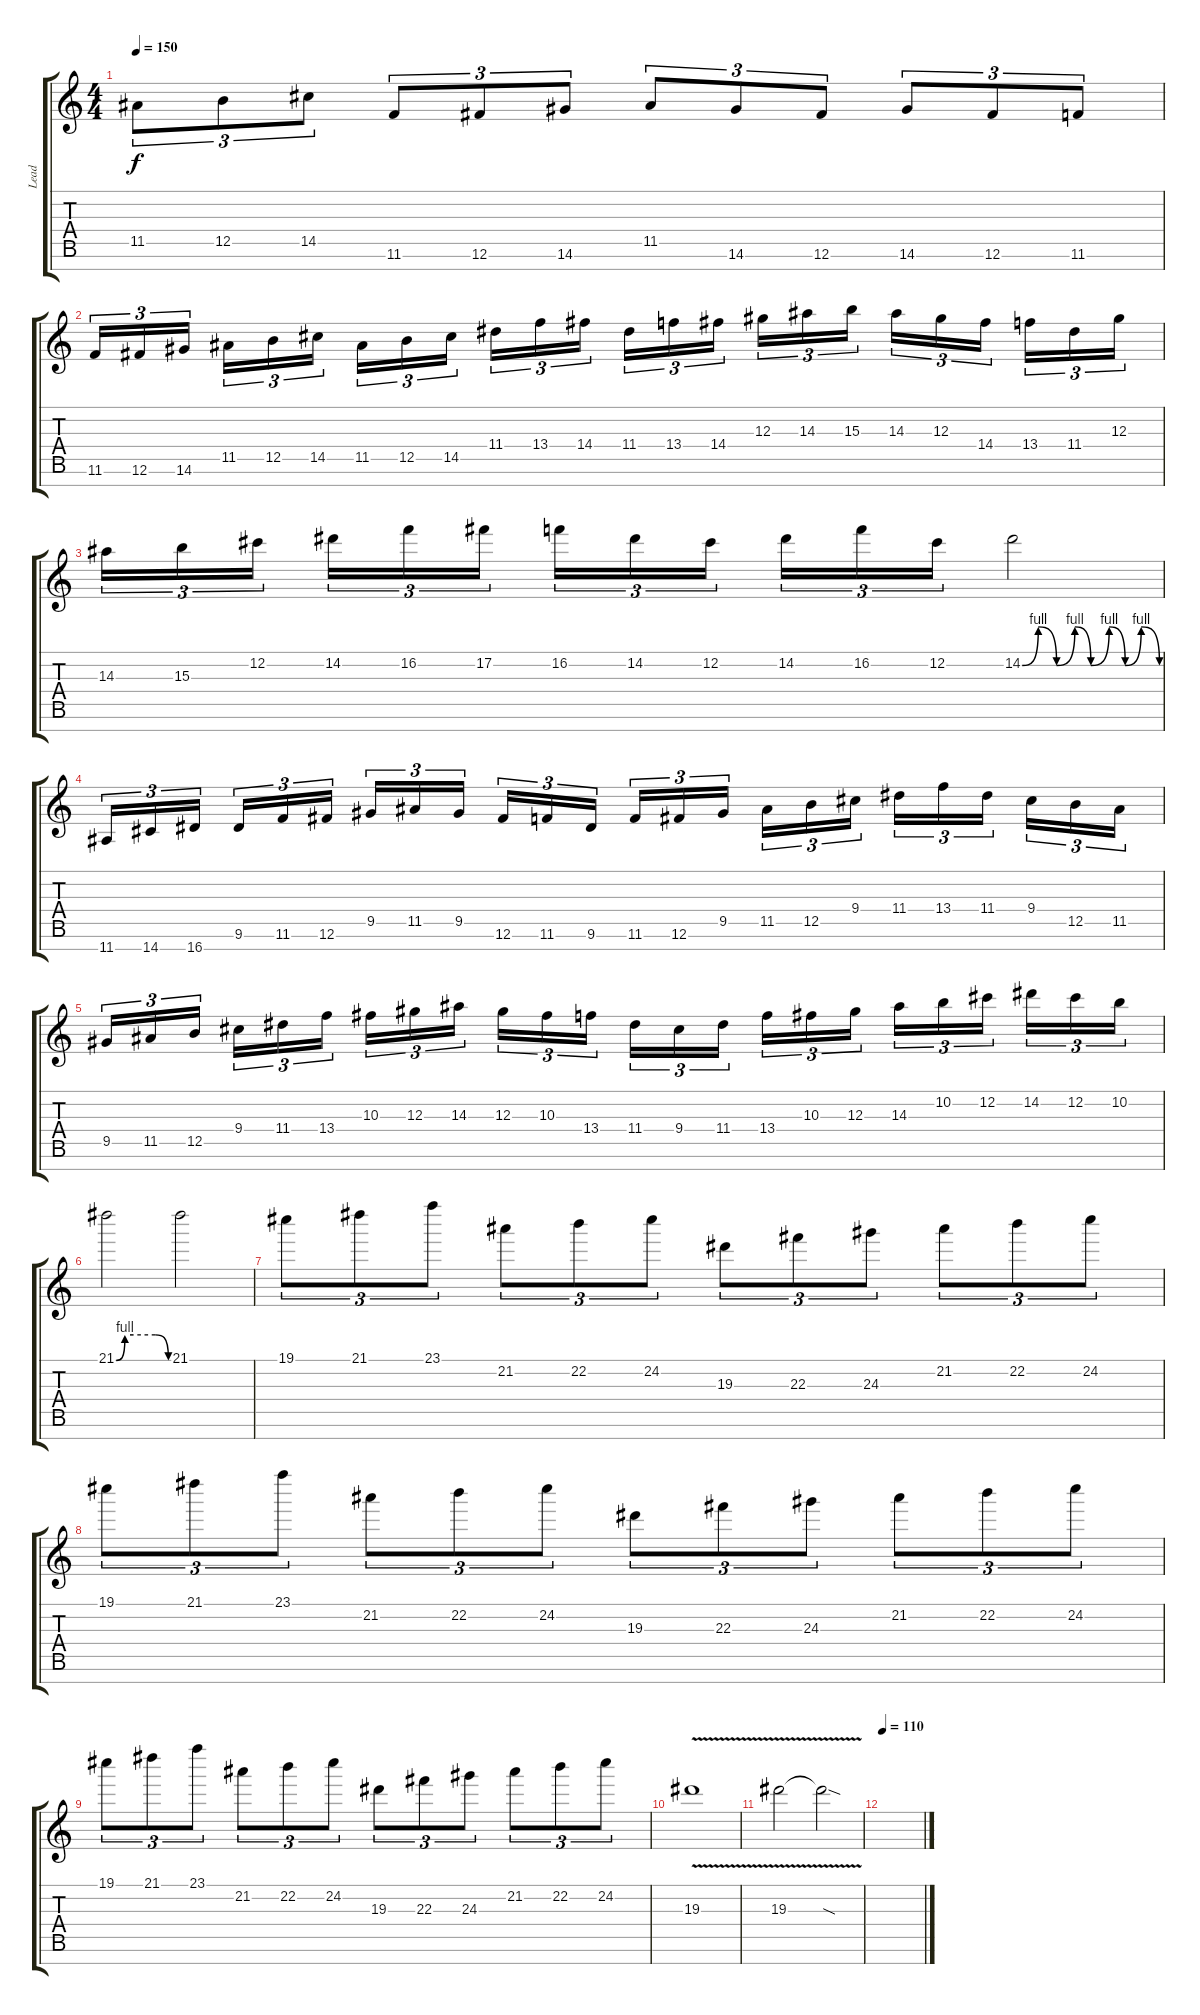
\track ("Lead" "Lead") {instrument distortionguitar}
\staff {score tabs}
\tuning (Gb4 Db4 Ab3 E3 B2 Gb2 B1) {hide}
\ts (4 4)
\tempo 150
\clef g2
\ks c
11.5.8{tu (3 2) dy f} 12.5.8{tu (3 2)} 14.5.8{tu (3 2)} 11.6.8{tu (3 2)} 12.6.8{tu (3 2)} 14.6.8{tu (3 2)} 11.5.8{tu (3 2)} 14.6.8{tu (3 2)} 12.6.8{tu (3 2)} 14.6.8{tu (3 2)} 12.6.8{tu (3 2)} 11.6.8{tu (3 2)} |
11.6.16{tu (3 2)} 12.6.16{tu (3 2)} 14.6.16{tu (3 2) beam splitsecondary} 11.5.16{tu (3 2)} 12.5.16{tu (3 2)} 14.5.16{tu (3 2)} 11.5.16{tu (3 2)} 12.5.16{tu (3 2)} 14.5.16{tu (3 2) beam splitsecondary} 11.4.16{tu (3 2)} 13.4.16{tu (3 2)} 14.4.16{tu (3 2)} 11.4.16{tu (3 2)} 13.4.16{tu (3 2)} 14.4.16{tu (3 2) beam splitsecondary} 12.3.16{tu (3 2)} 14.3.16{tu (3 2)} 15.3.16{tu (3 2)} 14.3.16{tu (3 2)} 12.3.16{tu (3 2)} 14.4.16{tu (3 2) beam splitsecondary} 13.4.16{tu (3 2)} 11.4.16{tu (3 2)} 12.3.16{tu (3 2)} |
14.3.16{tu (3 2)} 15.3.16{tu (3 2)} 12.2.16{tu (3 2) beam splitsecondary} 14.2.16{tu (3 2)} 16.2.16{tu (3 2)} 17.2.16{tu (3 2)} 16.2.16{tu (3 2)} 14.2.16{tu (3 2)} 12.2.16{tu (3 2) beam splitsecondary} 14.2.16{tu (3 2)} 16.2.16{tu (3 2)} 12.2.16{tu (3 2)} 14.2{be (custom 0 0 7 4 15 0 23 4 30 0 38 4 45 0 52 4 60 0)}.2 |
11.7.16{tu (3 2)} 14.7.16{tu (3 2)} 16.7.16{tu (3 2) beam splitsecondary} 9.6.16{tu (3 2)} 11.6.16{tu (3 2)} 12.6.16{tu (3 2)} 9.5.16{tu (3 2)} 11.5.16{tu (3 2)} 9.5.16{tu (3 2) beam splitsecondary} 12.6.16{tu (3 2)} 11.6.16{tu (3 2)} 9.6.16{tu (3 2)} 11.6.16{tu (3 2)} 12.6.16{tu (3 2)} 9.5.16{tu (3 2) beam splitsecondary} 11.5.16{tu (3 2)} 12.5.16{tu (3 2)} 9.4.16{tu (3 2)} 11.4.16{tu (3 2)} 13.4.16{tu (3 2)} 11.4.16{tu (3 2) beam splitsecondary} 9.4.16{tu (3 2)} 12.5.16{tu (3 2)} 11.5.16{tu (3 2)} |
9.5.16{tu (3 2)} 11.5.16{tu (3 2)} 12.5.16{tu (3 2) beam splitsecondary} 9.4.16{tu (3 2)} 11.4.16{tu (3 2)} 13.4.16{tu (3 2)} 10.3.16{tu (3 2)} 12.3.16{tu (3 2)} 14.3.16{tu (3 2) beam splitsecondary} 12.3.16{tu (3 2)} 10.3.16{tu (3 2)} 13.4.16{tu (3 2)} 11.4.16{tu (3 2)} 9.4.16{tu (3 2)} 11.4.16{tu (3 2) beam splitsecondary} 13.4.16{tu (3 2)} 10.3.16{tu (3 2)} 12.3.16{tu (3 2)} 14.3.16{tu (3 2)} 10.2.16{tu (3 2)} 12.2.16{tu (3 2) beam splitsecondary} 14.2.16{tu (3 2)} 12.2.16{tu (3 2)} 10.2.16{tu (3 2)} |
21.1{be (custom 0 0 10 4 20 4 45 4 60 0)}.2 21.1.2 |
19.1.8{tu (3 2)} 21.1.8{tu (3 2)} 23.1.8{tu (3 2)} 21.2.8{tu (3 2)} 22.2.8{tu (3 2)} 24.2.8{tu (3 2)} 19.3.8{tu (3 2)} 22.3.8{tu (3 2)} 24.3.8{tu (3 2)} 21.2.8{tu (3 2)} 22.2.8{tu (3 2)} 24.2.8{tu (3 2)} |
19.1.8{tu (3 2)} 21.1.8{tu (3 2)} 23.1.8{tu (3 2)} 21.2.8{tu (3 2)} 22.2.8{tu (3 2)} 24.2.8{tu (3 2)} 19.3.8{tu (3 2)} 22.3.8{tu (3 2)} 24.3.8{tu (3 2)} 21.2.8{tu (3 2)} 22.2.8{tu (3 2)} 24.2.8{tu (3 2)} |
19.1.8{tu (3 2)} 21.1.8{tu (3 2)} 23.1.8{tu (3 2)} 21.2.8{tu (3 2)} 22.2.8{tu (3 2)} 24.2.8{tu (3 2)} 19.3.8{tu (3 2)} 22.3.8{tu (3 2)} 24.3.8{tu (3 2)} 21.2.8{tu (3 2)} 22.2.8{tu (3 2)} 24.2.8{tu (3 2)} |
19.3{v}.1 |
19.3{v}.2 19.3{sod t}.2 |
\tempo 110
